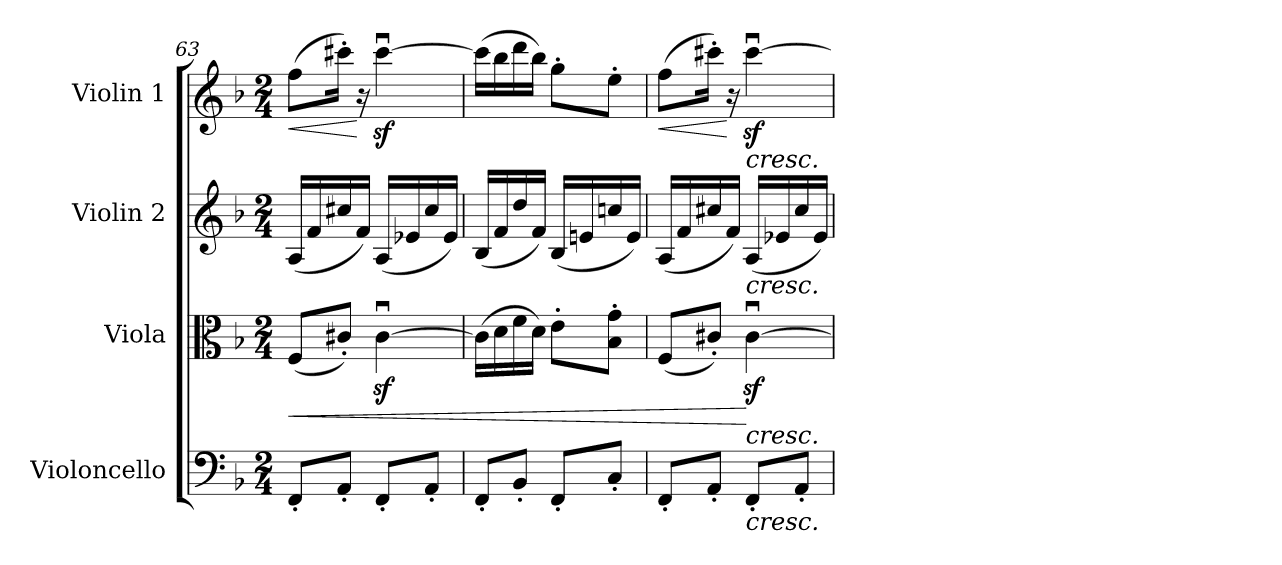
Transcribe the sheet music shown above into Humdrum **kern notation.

**kern	**kern	**dynam	**kern	**kern	**dynam
*part4	*part3	*part3	*part2	*part1	*part1
*staff4	*staff3	*staff3	*staff2	*staff1	*staff1
*I"Violoncello	*I"Viola	*	*I"Violin 2	*I"Violin 1	*
*I'Vc	*I'Vla	*	*I'Vln	*I'Vln	*
!!LO:LB:g=z
*clefF4	*clefC3	*	*clefG2	*clefG2	*
*k[b-]	*k[b-]	*	*k[b-]	*k[b-]	*
*M2/4	*M2/4	*	*M2/4	*M2/4	*
=63	=63	=63	=63	=63	=63
!	!	!LO:HP:b	!	!	!LO:HP:b
8FF'/L	(8F/L	<	(16A/LL	(8ff\L	<
.	.	.	16f/	.	.
8AA'/J	8c#X'/J)	.	16cc#X/	16ccc#X'\Jk)	.
.	.	.	16f/JJ)	16r	[
8FF'/L	[4c#z<u\	.	(16A/LL	[4ccc#z<u\	.
.	.	.	16e-X/	.	.
8AA'/J	.	.	16cc#/	.	.
.	.	.	16e-/JJ)	.	.
=64	=64	=64	=64	=64	=64
8FF'/L	(16c#\LL]	.	(16B-/LL	(16ccc#\LL]	.
.	16d\	.	16f/	16bb-\	.
8BB-'/J	16f\	.	16dd/	16ddd\	.
.	16d\JJ)	.	16f/JJ)	16bb-\JJ)	.
8FF'/L	8e'\L	.	(16B-/LL	8gg'\L	.
.	.	.	16en/	.	.
8C'/J	8B-\' 8g\'J	.	16ccn/	8ee'\J	.
.	.	.	16e/JJ)	.	.
=65	=65	=65	=65	=65	=65
!	!	!	!	!	!LO:HP:b
8FF'/L	(8F/L	.	(16A/LL	(8ff\L	<
.	.	.	16f/	.	.
8AA'/J	8c#X'/J)	.	16cc#X/	16ccc#X'\Jk)	.
.	.	.	16f/JJ)	16r	[
!	!	!	!	!LO:TX:b:i:t=cresc.	!
!	!	!	!LO:TX:b:i:t=cresc.	!	!
!	!LO:TX:b:i:t=cresc.	!	!	!	!
!LO:TX:b:i:t=cresc.	!	!	!	!	!
8FF'/L	[4c#z<u\	[	(16A/LL	[4ccc#z<u\	.
.	.	.	16e-X/	.	.
8AA'/J	.	.	16cc#/	.	.
.	.	.	16e-/JJ)	.	.
=	=	=	=	=	=
*-	*-	*-	*-	*-	*-
